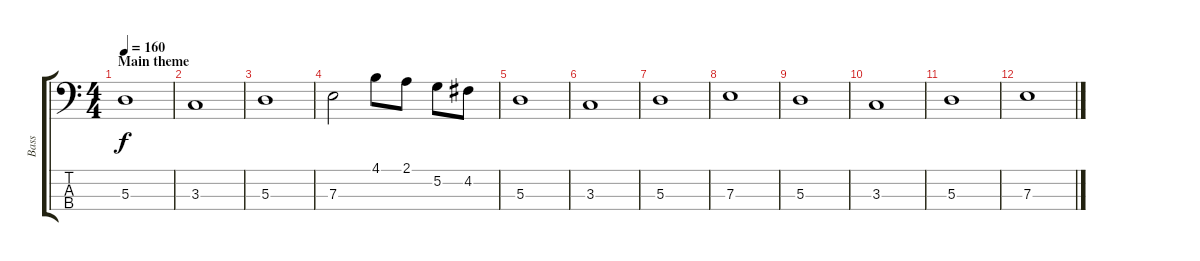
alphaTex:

\track ("Bass" "Bass") {instrument electricbassfinger}
\staff {score tabs}
\tuning (G2 D2 A1 E1) {hide}
\ts (4 4)
\section ("" "Main theme")
\tempo 160
\clef f4
\ks c
5.3.1{dy f} |
3.3.1 |
5.3.1 |
7.3.2 4.1.8 2.1.8 5.2.8 4.2.8 |
5.3.1 |
3.3.1 |
5.3.1 |
7.3.1 |
5.3.1 |
3.3.1 |
5.3.1 |
7.3.1
